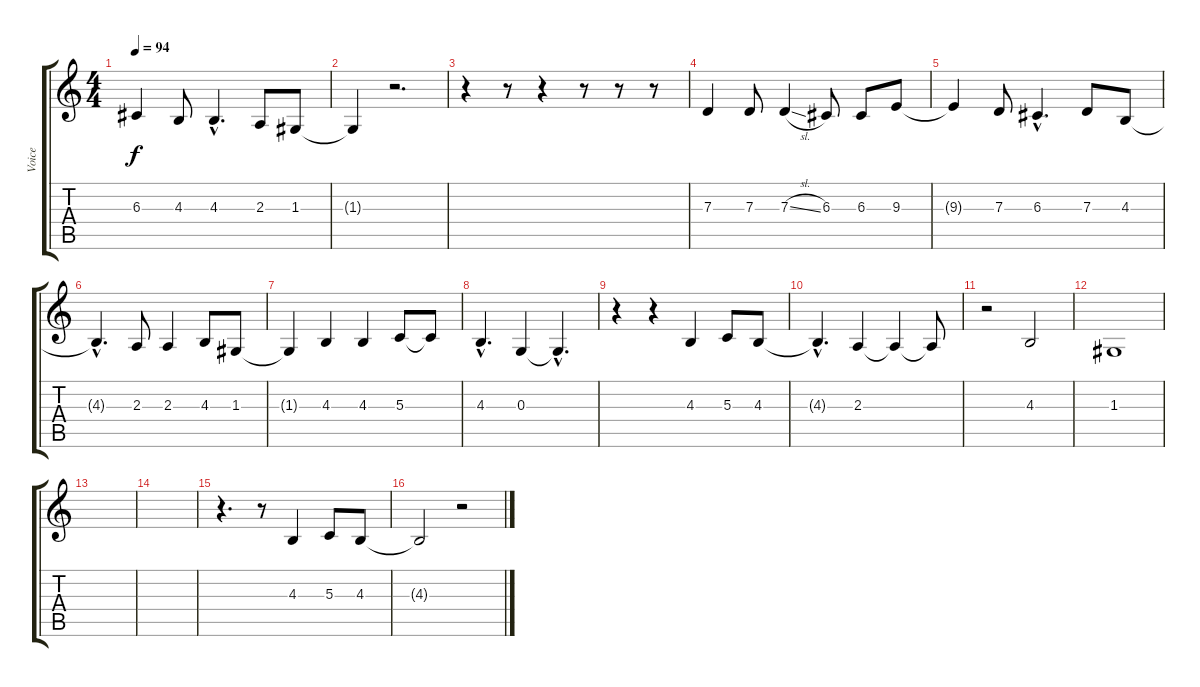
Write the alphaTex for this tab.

\track ("Voice" "Voice") {instrument cello}
\staff {score tabs}
\tuning (E4 B3 G3 D3 A2 E2) {hide}
\ts (4 4)
\tempo 94
\clef g2
\ks c
6.3{t}.4{dy f} 4.3.8 4.3{hac}.4{d} 2.3.8 1.3.8 |
1.3{t}.4 r.2{d} |
r.4 r.8 r.4 r.8 r.8 r.8 |
7.3.4 7.3.8 7.3{sl}.4 6.3.8 6.3.8 9.3.8 |
9.3{t}.4 7.3.8 6.3{hac}.4{d} 7.3.8 4.3.8 |
4.3{hac t}.4{d} 2.3.8 2.3.4 4.3.8 1.3.8 |
1.3{t}.4 4.3.4 4.3.4 5.3.8 5.3{t}.8 |
4.3{hac}.4{d} 0.3.4 0.3{hac t}.4{d} |
r.4 r.4 4.3.4 5.3.8 4.3.8 |
4.3{hac t}.4{d} 2.3.4 2.3{t}.4 2.3{t}.8 |
r.2 4.3.2 |
1.3.1 |
|
|
r.4{d} r.8 4.3.4 5.3.8 4.3.8 |
4.3{t}.2 r.2
